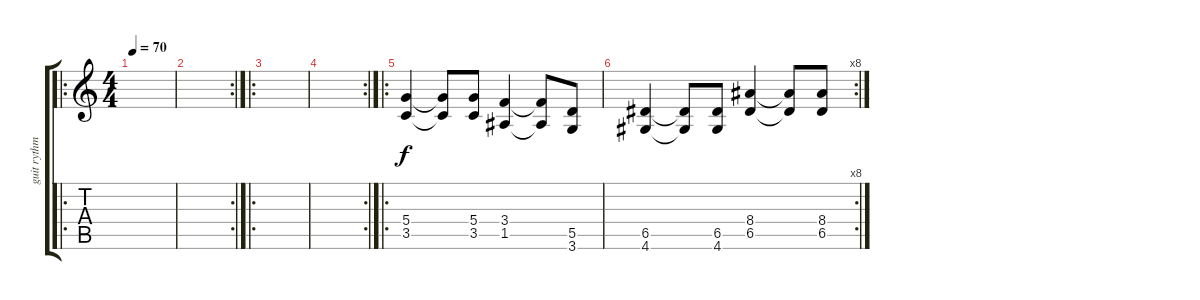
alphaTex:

\track ("guit rythm" "guit rythm") {instrument distortionguitar}
\staff {score tabs}
\tuning (E4 B3 G3 D3 A2 E2) {hide}
\ro
\ts (4 4)
\tempo 70
\clef g2
\ks c
|
\rc 2
|
\ro
|
\rc 2
|
\ro
(5.4 3.5).4 (5.4{t} 3.5{t}).8 (5.4 3.5).8 (3.4 1.5).4 (3.4{t} 1.5{t}).8 (5.5 3.6).8 |
\rc 8
(6.5 4.6).4 (6.5{t} 4.6{t}).8 (6.5 4.6).8 (8.4 6.5).4 (8.4{t} 6.5{t}).8 (8.4 6.5).8
